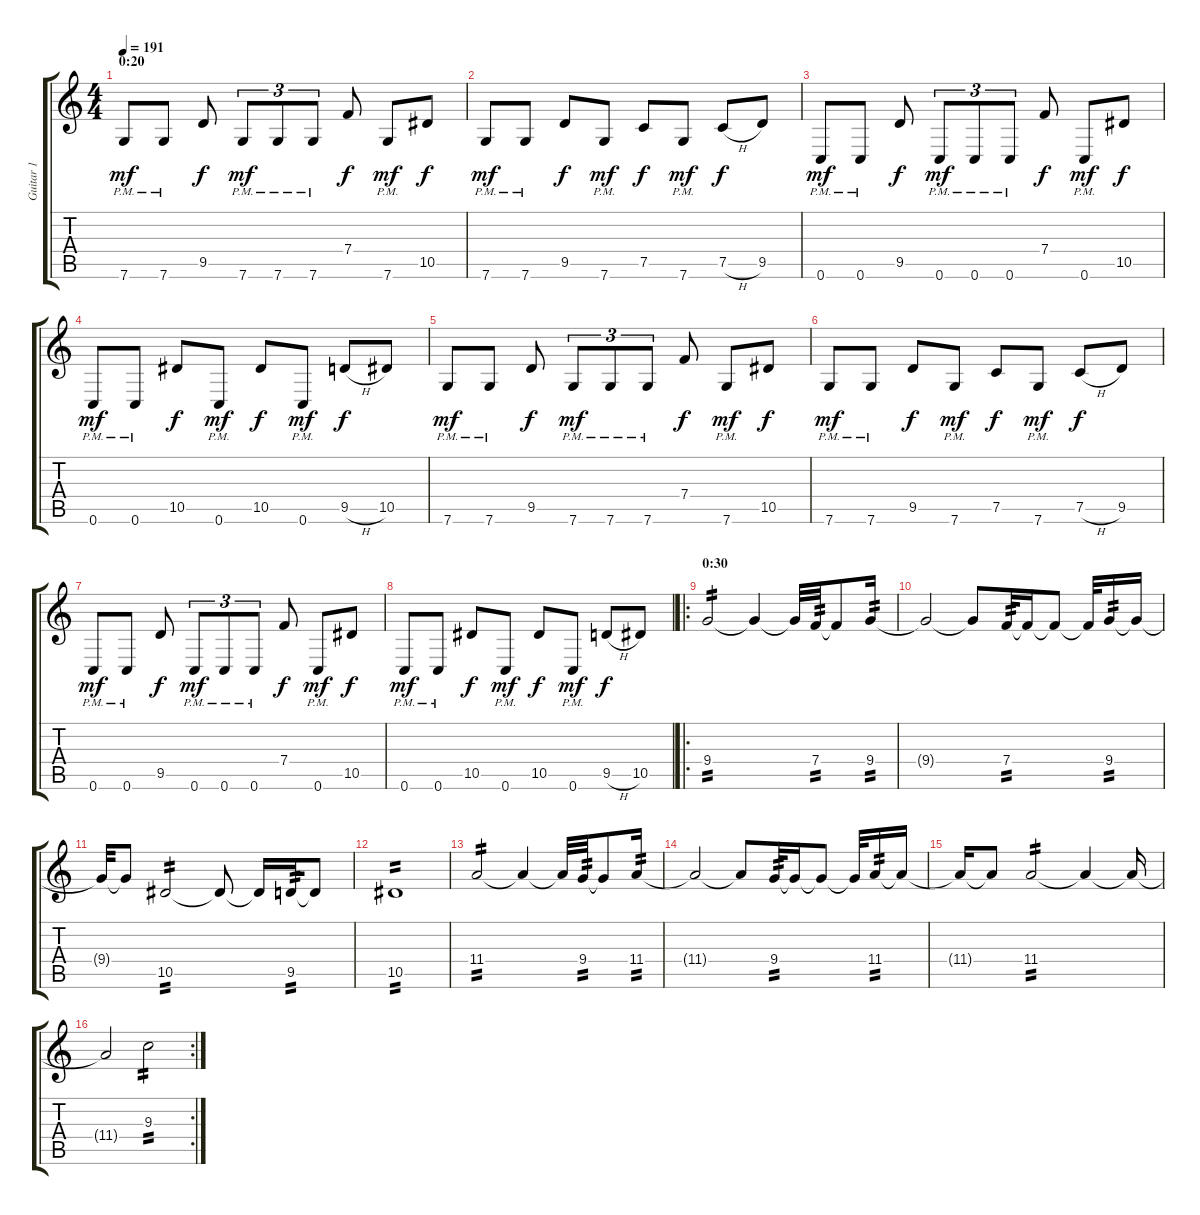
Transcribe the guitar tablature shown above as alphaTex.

\track ("Guitar 1" "Guitar 1") {instrument distortionguitar}
\staff {score tabs}
\tuning (C4 G3 Eb3 Bb2 F2 C2) {hide}
\ts (4 4)
\section ("" "0:20")
\tempo 191
\clef g2
\ks c
7.6{pm}.8{dy mf} 7.6{pm}.8 9.5.8{dy f} 7.6{pm}.8{tu (3 2) dy mf} 7.6{pm}.8{tu (3 2)} 7.6{pm}.8{tu (3 2)} 7.4.8{dy f} 7.6{pm}.8{dy mf} 10.5.8{dy f} |
7.6{pm}.8{dy mf} 7.6{pm}.8 9.5.8{dy f} 7.6{pm}.8{dy mf} 7.5.8{dy f} 7.6{pm}.8{dy mf} 7.5{h}.8{dy f} 9.5.8 |
0.6{pm}.8{dy mf} 0.6{pm}.8 9.5.8{dy f} 0.6{pm}.8{tu (3 2) dy mf} 0.6{pm}.8{tu (3 2)} 0.6{pm}.8{tu (3 2)} 7.4.8{dy f} 0.6{pm}.8{dy mf} 10.5.8{dy f} |
0.6{pm}.8{dy mf} 0.6{pm}.8 10.5.8{dy f} 0.6{pm}.8{dy mf} 10.5.8{dy f} 0.6{pm}.8{dy mf} 9.5{h}.8{dy f} 10.5.8 |
7.6{pm}.8{dy mf} 7.6{pm}.8 9.5.8{dy f} 7.6{pm}.8{tu (3 2) dy mf} 7.6{pm}.8{tu (3 2)} 7.6{pm}.8{tu (3 2)} 7.4.8{dy f} 7.6{pm}.8{dy mf} 10.5.8{dy f} |
7.6{pm}.8{dy mf} 7.6{pm}.8 9.5.8{dy f} 7.6{pm}.8{dy mf} 7.5.8{dy f} 7.6{pm}.8{dy mf} 7.5{h}.8{dy f} 9.5.8 |
0.6{pm}.8{dy mf} 0.6{pm}.8 9.5.8{dy f} 0.6{pm}.8{tu (3 2) dy mf} 0.6{pm}.8{tu (3 2)} 0.6{pm}.8{tu (3 2)} 7.4.8{dy f} 0.6{pm}.8{dy mf} 10.5.8{dy f} |
0.6{pm}.8{dy mf} 0.6{pm}.8 10.5.8{dy f} 0.6{pm}.8{dy mf} 10.5.8{dy f} 0.6{pm}.8{dy mf} 9.5{h}.8{dy f} 10.5.8 |
\ro
\section ("" "0:30")
9.4.2{tp 2} 9.4{t}.4 9.4{t}.32 7.4.32{tp 2} 7.4{t}.8 9.4.16{tp 2} |
9.4{t}.2 9.4{t}.8 7.4.32{tp 2} 7.4{t}.16 7.4{t}.8 7.4{t}.32 9.4.16{tp 2} 9.4{t}.16 |
9.4{t}.32 9.4{t}.8 10.5.2{tp 2} 10.5{t}.8 10.5{t}.16 9.5.32{tp 2} 9.5{t}.8 |
10.5.1{tp 2} |
11.4.2{tp 2} 11.4{t}.4 11.4{t}.32 9.4.32{tp 2} 9.4{t}.8 11.4.16{tp 2} |
11.4{t}.2 11.4{t}.8 9.4.32{tp 2} 9.4{t}.16 9.4{t}.8 9.4{t}.32 11.4.16{tp 2} 11.4{t}.16 |
11.4{t}.16 11.4{t}.8 11.4.2{tp 2} 11.4{t}.4 11.4{t}.16 |
\rc 2
11.4{t}.2 9.3.2{tp 2}
